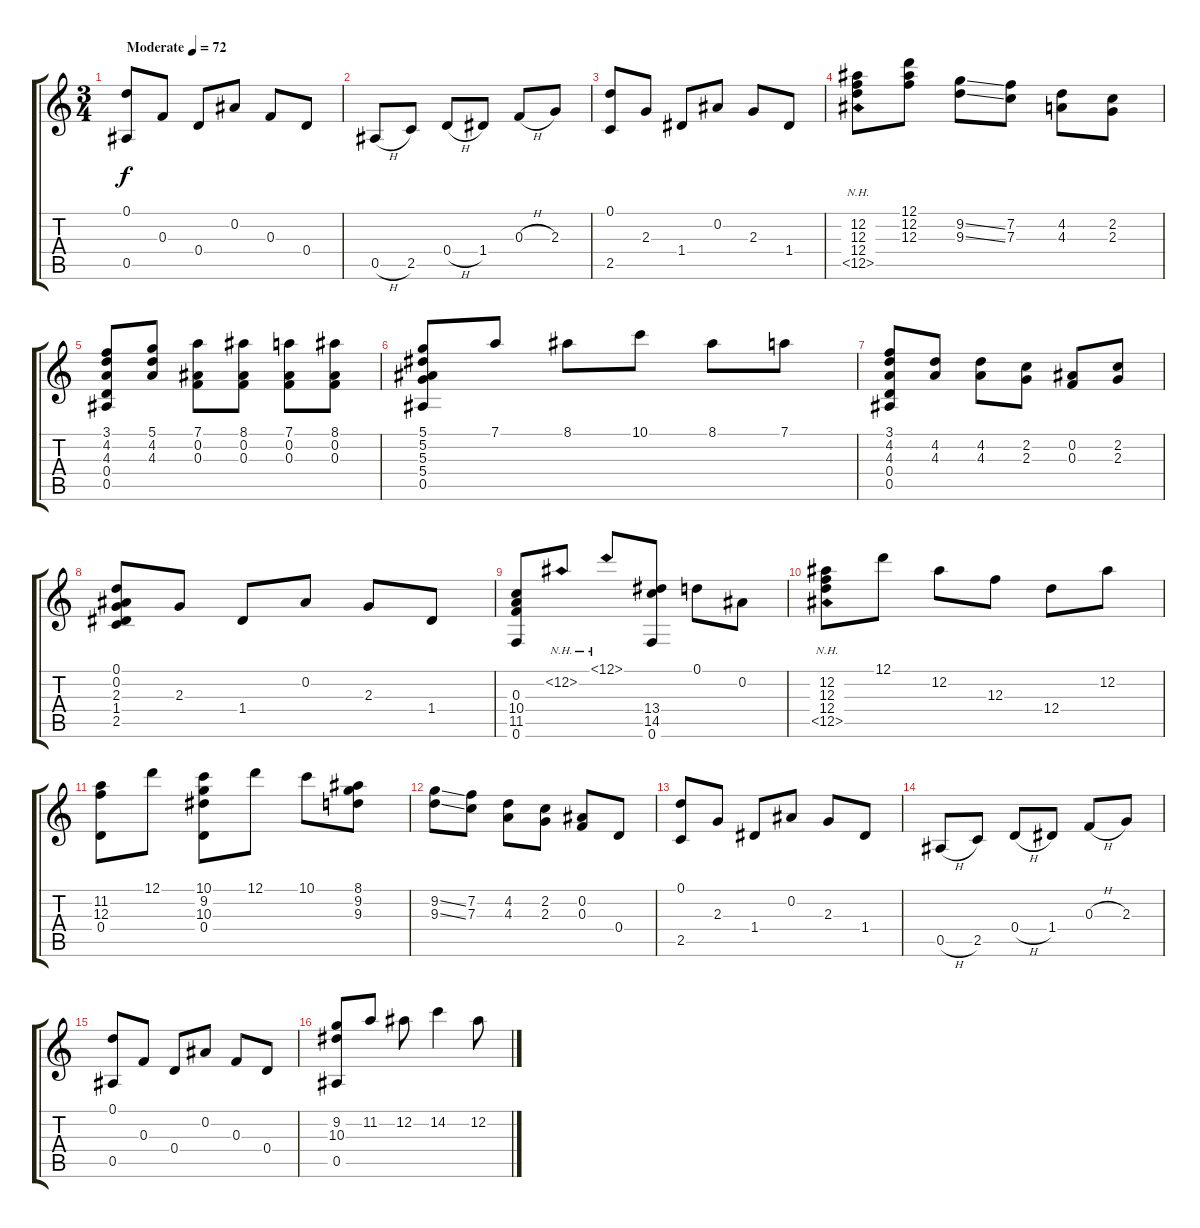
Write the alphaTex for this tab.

\track "" {instrument acousticguitarnylon}
\staff {score tabs}
\tuning (D4 Bb3 F3 D3 Bb2 F2) {hide}
\ts (3 4)
\tempo (72 "Moderate")
\clef g2
\ks c
(0.1 0.5).8{dy f instrument acousticguitarnylon} 0.3.8 0.4.8 0.2.8 0.3.8 0.4.8 |
0.5{h}.8 2.5.8 0.4{h}.8 1.4.8 0.3{h}.8 2.3.8 |
(0.1 2.5).8 2.3.8 1.4.8 0.2.8 2.3.8 1.4.8 |
(12.2 12.3 12.4 12.5{nh}).8 (12.1 12.2 12.3).8 (9.2{ss} 9.3{ss}).8 (7.2 7.3).8 (4.2 4.3).8 (2.2 2.3).8 |
(3.1 4.2 4.3 0.4 0.5).8 (5.1 4.2 4.3).8 (7.1 0.2 0.3).8 (8.1 0.2 0.3).8 (7.1 0.2 0.3).8 (8.1 0.2 0.3).8 |
(5.1 5.2 5.3 5.4 0.5).8 7.1.8 8.1.8 10.1.8 8.1.8 7.1.8 |
(3.1 4.2 4.3 0.4 0.5).8 (4.2 4.3).8 (4.2 4.3).8 (2.2 2.3).8 (0.2 0.3).8 (2.2 2.3).8 |
(0.1 0.2 2.3 1.4 2.5).8 2.3.8 1.4.8 0.2.8 2.3.8 1.4.8 |
(0.3 10.4 11.5 0.6).8 12.2{nh}.8 12.1{nh}.8 (13.4 14.5 0.6).8 0.1.8 0.2.8 |
(12.2 12.3 12.4 12.5{nh}).8 12.1.8 12.2.8 12.3.8 12.4.8 12.2.8 |
(11.2 12.3 0.4).8 12.1.8 (10.1 9.2 10.3 0.4).8 12.1.8 10.1.8 (8.1 9.2 9.3).8 |
(9.2{ss} 9.3{ss}).8 (7.2 7.3).8 (4.2 4.3).8 (2.2 2.3).8 (0.2 0.3).8 0.4.8 |
(0.1 2.5).8 2.3.8 1.4.8 0.2.8 2.3.8 1.4.8 |
0.5{h}.8 2.5.8 0.4{h}.8 1.4.8 0.3{h}.8 2.3.8 |
(0.1 0.5).8 0.3.8 0.4.8 0.2.8 0.3.8 0.4.8 |
(9.2 10.3 0.5).8 11.2.8 12.2.8 14.2.4 12.2.8
